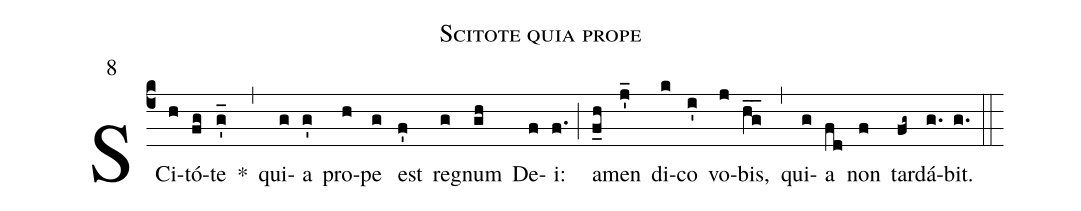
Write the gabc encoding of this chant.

name:Scitote quia prope;
mode:8;
annotation:8;
office-part:Antiphonae;
%%
(c4) SCi(h)tó(fg)te(g'_) *(,) qui(g)a(g') pro(h)pe(g) est(f') re(g)gnum(gh) De(f)i:(f.) (;) a(f_h)men(j'_) di(k)co(i') vo(j)bis,(hg__) (,) qui(g)a(fd) non(f) tar(fg~)dá(g.)bit.(g.) (::)
